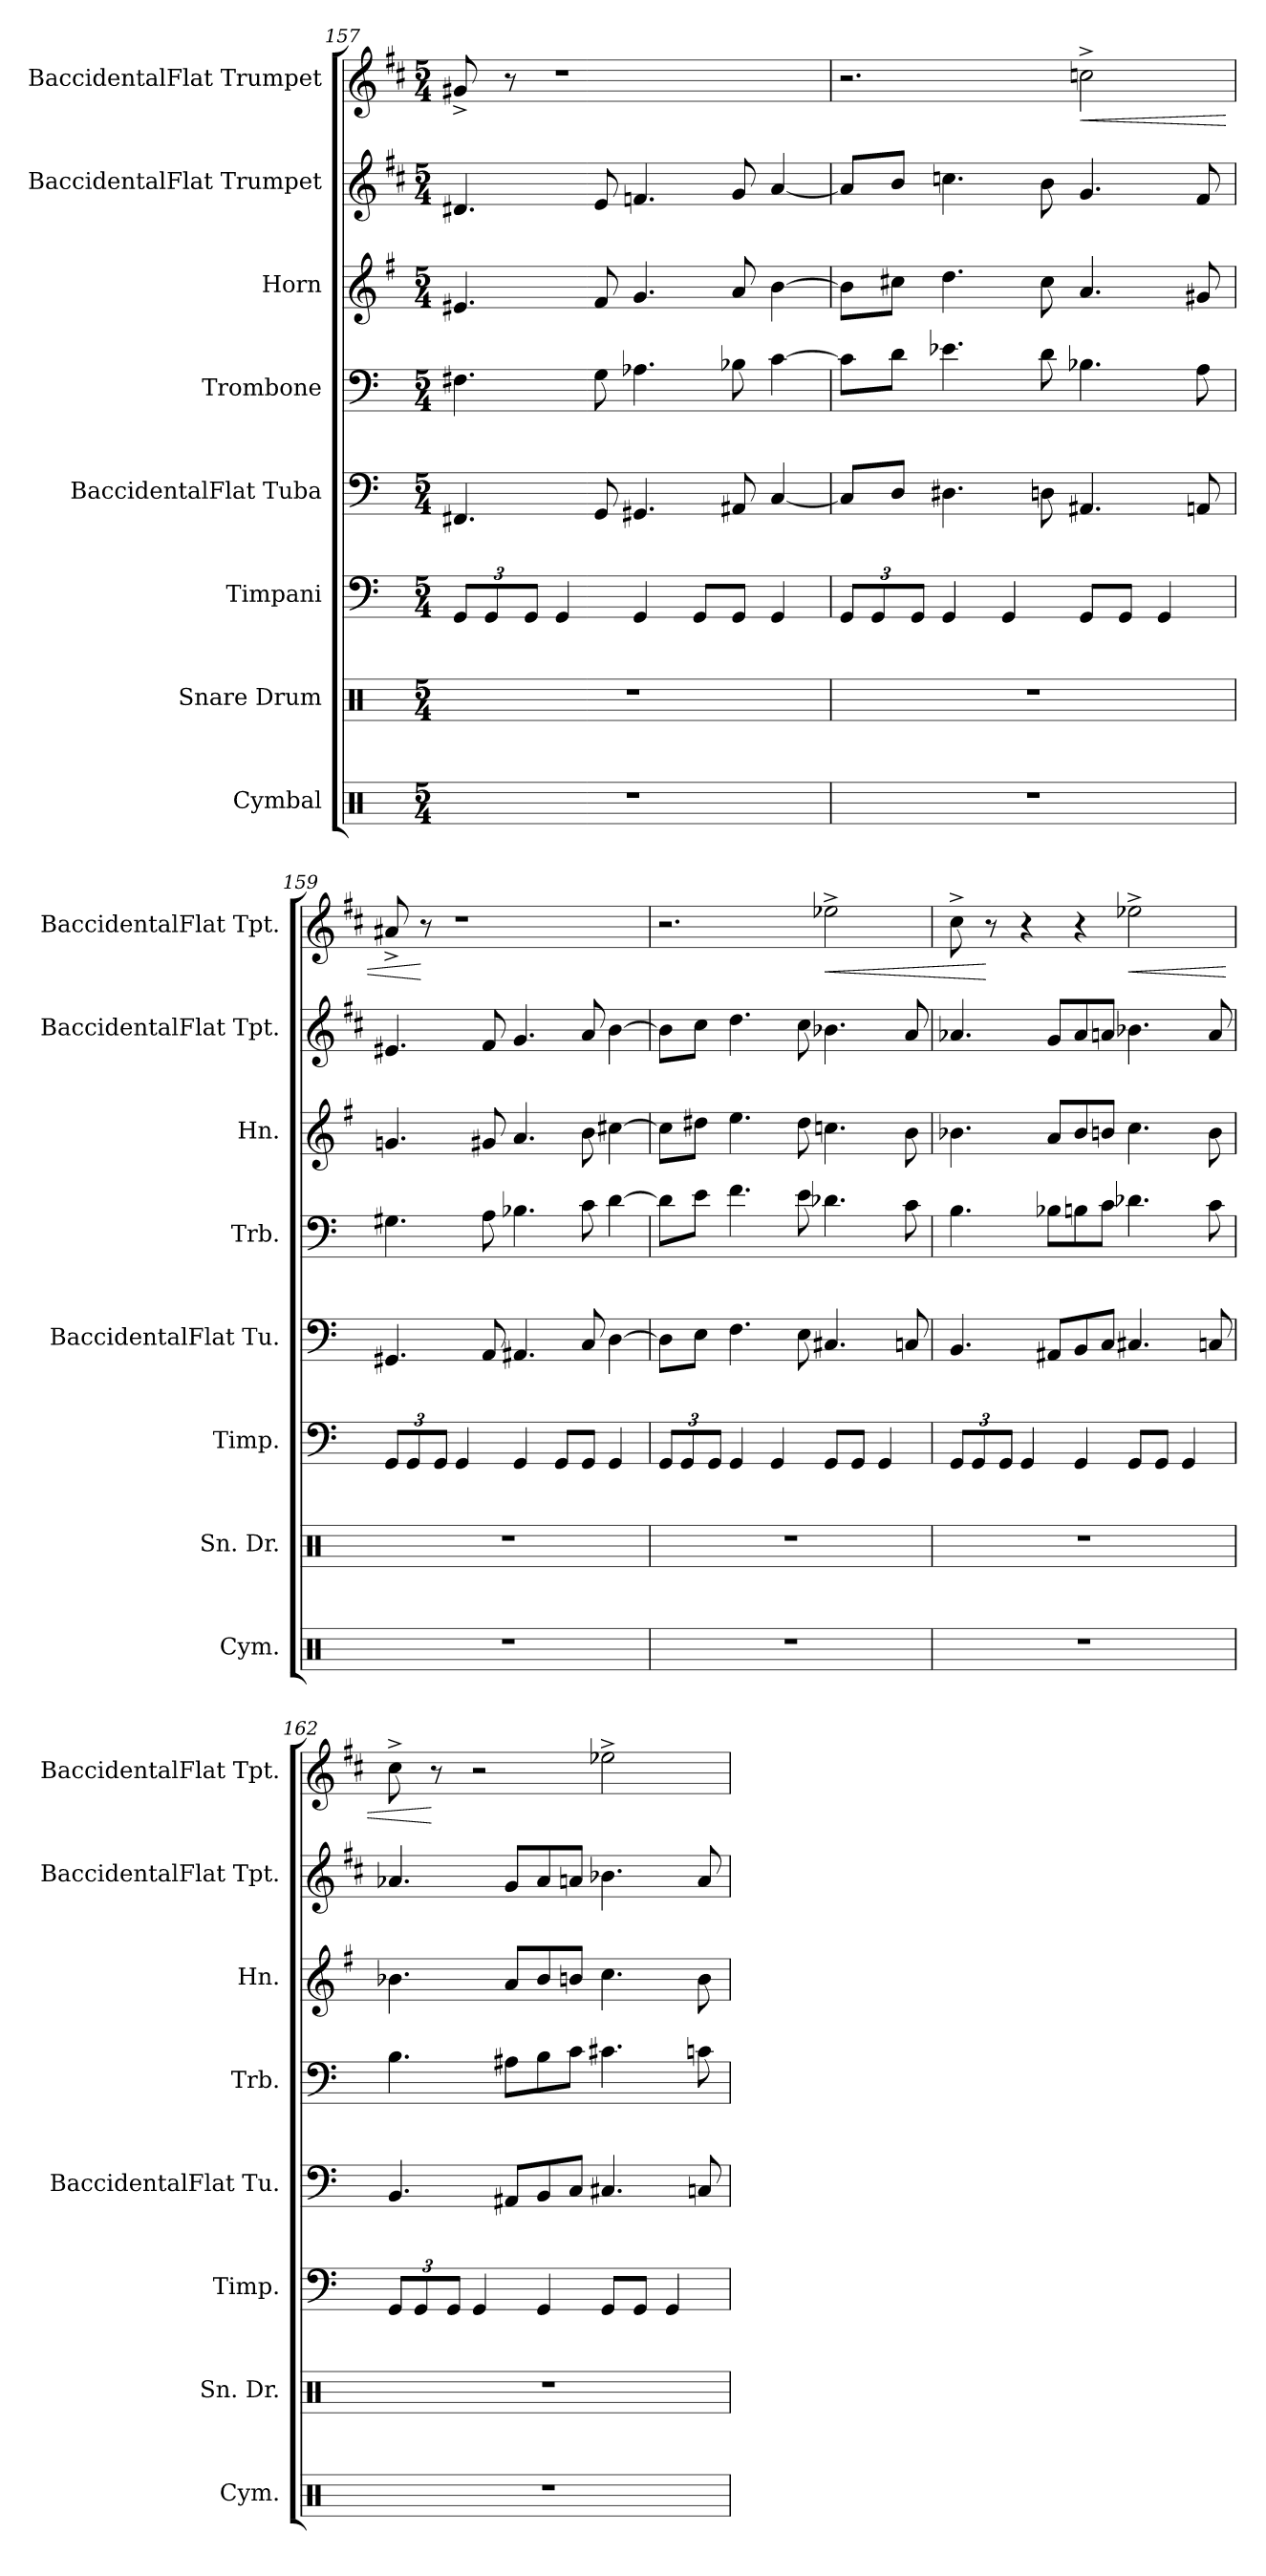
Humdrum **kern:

**kern	**kern	**kern	**kern	**kern	**kern	**kern	**kern	**dynam
*part8	*part7	*part6	*part5	*part4	*part3	*part2	*part1	*part1
*staff8	*staff7	*staff6	*staff5	*staff4	*staff3	*staff2	*staff1	*staff1
*I"Cymbal	*I"Snare Drum	*I"Timpani	*I"BaccidentalFlat Tuba	*I"Trombone	*I"Horn	*I"BaccidentalFlat Trumpet	*I"BaccidentalFlat Trumpet	*
*I'Cym.	*I'Sn. Dr.	*I'Timp.	*I'BaccidentalFlat Tu.	*I'Trb.	*I'Hn.	*I'BaccidentalFlat Tpt.	*I'BaccidentalFlat Tpt.	*
*clefX	*clefX	*clefF4	*clefF4	*clefF4	*clefG2	*clefG2	*clefG2	*
*	*	*	*	*	*ITrd4c7	*ITrd1c2	*ITrd1c2	*
*k[]	*k[]	*k[]	*k[]	*k[]	*k[]	*k[]	*k[]	*
*M5/4	*M5/4	*M5/4	*M5/4	*M5/4	*M5/4	*M5/4	*M5/4	*
*	*	*Xbrackettup	*	*	*	*	*	*
=157	=157	=157	=157	=157	=157	=157	=157	=157
4%5r	4%5r	12GG/L	4.FF#X/	4.F#X\	4.A#X/	4.c#X/	8f#X^/	.
.	.	12GG/	.	.	.	.	.	.
.	.	.	.	.	.	.	8r	.
.	.	12GG/J	.	.	.	.	.	.
.	.	4GG/	.	.	.	.	1r	.
.	.	.	8GG/	8G\	8B/	8d/	.	.
.	.	4GG/	4.GG#X/	4.A-X\	4.c/	4.e-X/	.	.
.	.	8GG/L	.	.	.	.	.	.
.	.	8GG/J	8AA#X/	8B-X\	8d/	8f/	.	.
.	.	4GG/	[4C/	[4c\	[4e\	[4g/	.	.
!!LO:PB:g=z
=158	=158	=158	=158	=158	=158	=158	=158	=158
4%5r	4%5r	12GG/L	8C/L]	8c\L]	8e\L]	8g/L]	2.r	.
.	.	12GG/	.	.	.	.	.	.
.	.	.	8D/J	8d\J	8f#X\J	8a/J	.	.
.	.	12GG/J	.	.	.	.	.	.
.	.	4GG/	4.D#X\	4.e-X\	4.g\	4.b-X\	.	.
.	.	4GG/	.	.	.	.	.	.
.	.	.	8Dn\	8d\	8f#\	8a\	.	.
!	!	!	!	!	!	!	!	!LO:HP:b
.	.	8GG/L	4.AA#X/	4.B-X\	4.d/	4.f/	2b-X^\	<
.	.	8GG/J	.	.	.	.	.	.
.	.	4GG/	.	.	.	.	.	.
.	.	.	8AAn/	8A\	8c#X/	8e/	.	.
=159	=159	=159	=159	=159	=159	=159	=159	=159
4%5r	4%5r	12GG/L	4.GG#X/	4.G#X\	4.cn/	4.d#X/	8g#X^/	.
.	.	12GG/	.	.	.	.	.	.
.	.	.	.	.	.	.	8r	[
.	.	12GG/J	.	.	.	.	.	.
.	.	4GG/	.	.	.	.	1r	.
.	.	.	8AA/	8A\	8c#X/	8e/	.	.
.	.	4GG/	4.AA#X/	4.B-X\	4.d/	4.f/	.	.
.	.	8GG/L	.	.	.	.	.	.
.	.	8GG/J	8C/	8c\	8e\	8g/	.	.
.	.	4GG/	[4D\	[4d\	[4f#X\	[4a\	.	.
=160	=160	=160	=160	=160	=160	=160	=160	=160
4%5r	4%5r	12GG/L	8D\L]	8d\L]	8f#\L]	8a\L]	2.r	.
.	.	12GG/	.	.	.	.	.	.
.	.	.	8E\J	8e\J	8g#X\J	8b\J	.	.
.	.	12GG/J	.	.	.	.	.	.
.	.	4GG/	4.F\	4.f\	4.a\	4.cc\	.	.
.	.	4GG/	.	.	.	.	.	.
.	.	.	8E\	8e\	8g#\	8b\	.	.
!	!	!	!	!	!	!	!	!LO:HP:b
.	.	8GG/L	4.C#X/	4.d-X\	4.fn\	4.a-X\	2dd-X^\	<
.	.	8GG/J	.	.	.	.	.	.
.	.	4GG/	.	.	.	.	.	.
.	.	.	8Cn/	8c\	8e\	8g/	.	.
=161	=161	=161	=161	=161	=161	=161	=161	=161
4%5r	4%5r	12GG/L	4.BB/	4.B\	4.e-X\	4.g-X/	8b^\	.
.	.	12GG/	.	.	.	.	.	.
.	.	.	.	.	.	.	8r	[
.	.	12GG/J	.	.	.	.	.	.
.	.	4GG/	.	.	.	.	4r	.
.	.	.	8AA#X/L	8B-X\L	8d/L	8f/L	.	.
.	.	4GG/	8BB/	8Bn\	8e-/	8g-/	4r	.
.	.	.	8C/J	8c\J	8en/J	8gn/J	.	.
!	!	!	!	!	!	!	!	!LO:HP:b
.	.	8GG/L	4.C#X/	4.d-X\	4.f\	4.a-X\	2dd-X^\	<
.	.	8GG/J	.	.	.	.	.	.
.	.	4GG/	.	.	.	.	.	.
.	.	.	8Cn/	8c\	8e\	8g/	.	.
!!LO:LB:g=z
=162	=162	=162	=162	=162	=162	=162	=162	=162
4%5r	4%5r	12GG/L	4.BB/	4.B\	4.e-X\	4.g-X/	8b^\	.
.	.	12GG/	.	.	.	.	.	.
.	.	.	.	.	.	.	8r	[
.	.	12GG/J	.	.	.	.	.	.
.	.	4GG/	.	.	.	.	2r	.
.	.	.	8AA#X/L	8A#X\L	8d/L	8f/L	.	.
.	.	4GG/	8BB/	8B\	8e-/	8g-/	.	.
.	.	.	8C/J	8c\J	8en/J	8gn/J	.	.
.	.	8GG/L	4.C#X/	4.c#X\	4.f\	4.a-X\	2dd-X^\	.
.	.	8GG/J	.	.	.	.	.	.
.	.	4GG/	.	.	.	.	.	.
.	.	.	8Cn/	8cn\	8e\	8g/	.	.
=	=	=	=	=	=	=	=	=
*-	*-	*-	*-	*-	*-	*-	*-	*-
